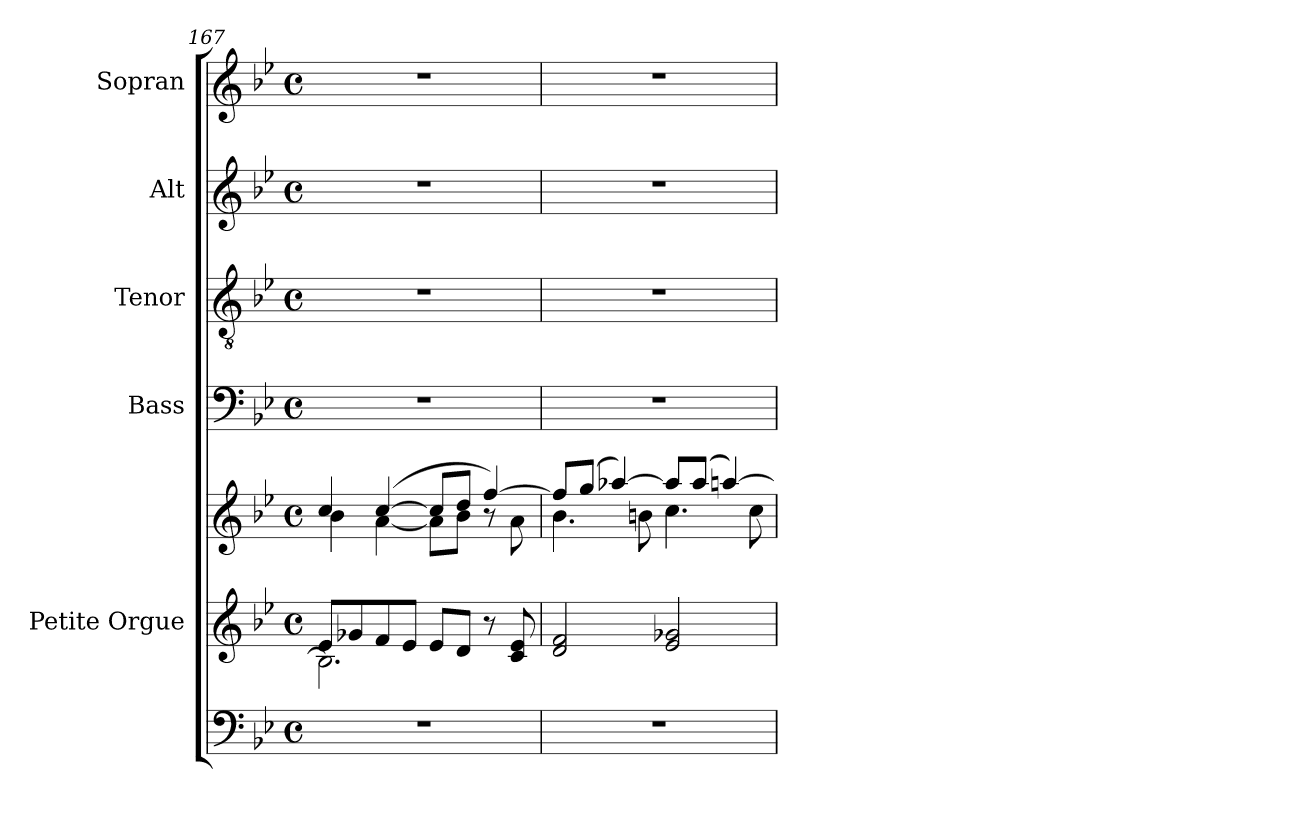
**kern	**kern	**kern	**kern	**kern	**kern	**kern
*part6	*part5	*part5	*part4	*part3	*part2	*part1
*staff7	*staff6	*staff5	*staff4	*staff3	*staff2	*staff1
*	*I"Petite Orgue	*	*I"Bass	*I"Tenor	*I"Alt	*I"Sopran
*	*I'Org. 1	*	*I'B.	*I'T.	*I'A.	*I'S.
*clefF4	*clefG2	*clefG2	*clefF4	*clefGv2	*clefG2	*clefG2
*k[b-e-]	*k[b-e-]	*k[b-e-]	*k[b-e-]	*k[b-e-]	*k[b-e-]	*k[b-e-]
*B-:	*B-:	*B-:	*B-:	*B-:	*B-:	*B-:
*M4/4	*M4/4	*M4/4	*M4/4	*M4/4	*M4/4	*M4/4
*met(c)	*met(c)	*met(c)	*met(c)	*met(c)	*met(c)	*met(c)
=167	=167	=167	=167	=167	=167	=167
*	*^	*^	*	*	*	*
1r	8e-/L	2.B-\]	4cc/	4b-\	1r	1r	1r	1r
.	8g-X/	.	.	.	.	.	.	.
.	8f/	.	(>[>4cc/	[<4a\	.	.	.	.
.	8e-/J	.	.	.	.	.	.	.
.	8e-/L	.	8cc/L]	8a\L]	.	.	.	.
.	8d/J	.	8dd/J	8b-\J	.	.	.	.
.	8r	4ryy	[>4ff/)	8ra	.	.	.	.
.	8c/ 8e-/	.	.	8a\	.	.	.	.
*	*v	*v	*	*	*	*	*	*
!!LO:PB:g=z
=168	=168	=168	=168	=168	=168	=168	=168
1r	2d/ 2f/	8ff/L]	4.b-\	1r	1r	1r	1r
.	.	(>8gg/J	.	.	.	.	.
.	.	[>4aa-X/)	.	.	.	.	.
.	.	.	8bn\	.	.	.	.
.	2e-/ 2g-X/	8aa-/L]	4.cc\	.	.	.	.
.	.	(8aa-/J	.	.	.	.	.
.	.	[>4aan/)	.	.	.	.	.
.	.	.	8cc\	.	.	.	.
*	*	*v	*v	*	*	*	*
=	=	=	=	=	=	=
*-	*-	*-	*-	*-	*-	*-
